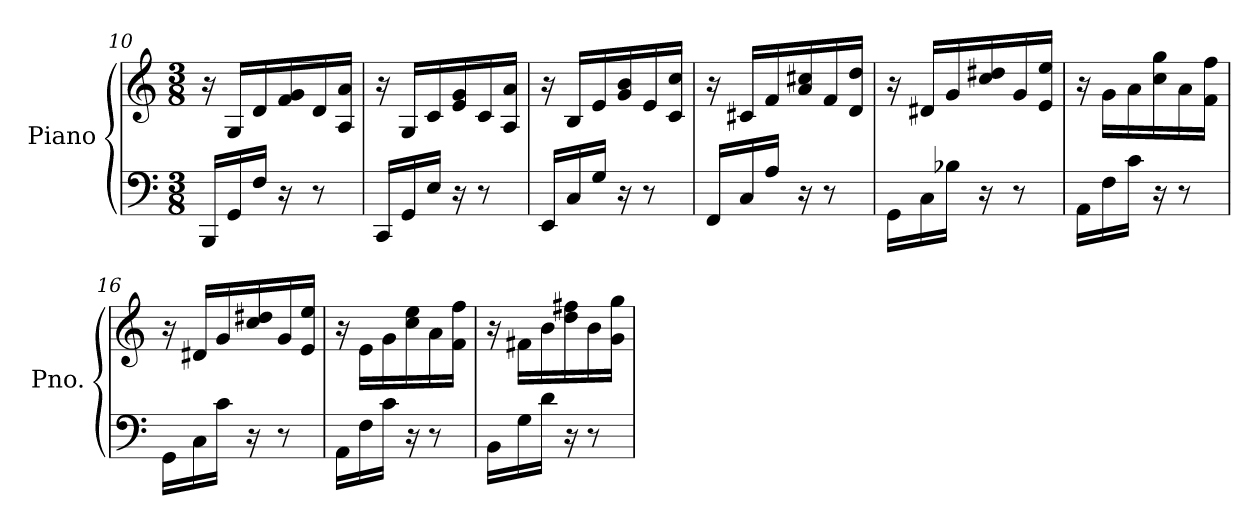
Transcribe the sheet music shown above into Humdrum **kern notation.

**kern	**kern
*part1	*part1
*staff2	*staff1
*I"Piano	*
*I'Pno.	*
*clefF4	*clefG2
*k[]	*k[]
*M3/8	*M3/8
=10	=10
16BBB/LL	16r
16GG/	16G/LL
16F/JJ	16d/
16r	16f/ 16g/
8r	16d/
.	16A/ 16a/JJ
=11	=11
16CC/LL	16r
16GG/	16G/LL
16E/JJ	16c/
16r	16e/ 16g/
8r	16c/
.	16A/ 16a/JJ
=12	=12
16EE/LL	16r
16C/	16B/LL
16G/JJ	16e/
16r	16g/ 16b/
8r	16e/
.	16c/ 16cc/JJ
!!LO:LB:g=z
=13	=13
16FF/LL	16r
16C/	16c#X/LL
16A/JJ	16f/
16r	16a/ 16cc#X/
8r	16f/
.	16d/ 16dd/JJ
=14	=14
16GG\LL	16r
16C\	16d#X/LL
16B-X\JJ	16g/
16r	16cc/ 16dd#X/
8r	16g/
.	16e/ 16ee/JJ
=15	=15
16AA\LL	16r
16F\	16g\LL
16c\JJ	16a\
16r	16cc\ 16gg\
8r	16a\
.	16f\ 16ff\JJ
=16	=16
16GG\LL	16r
16C\	16d#X/LL
16c\JJ	16g/
16r	16cc/ 16dd#X/
8r	16g/
.	16e/ 16ee/JJ
=17	=17
16AA\LL	16r
16F\	16e\LL
16c\JJ	16g\
16r	16cc\ 16ee\
8r	16a\
.	16f\ 16ff\JJ
!!LO:LB:g=z
=18	=18
16BB\LL	16r
16G\	16f#X\LL
16d\JJ	16b\
16r	16dd\ 16ff#X\
8r	16b\
.	16g\ 16gg\JJ
=	=
*-	*-
